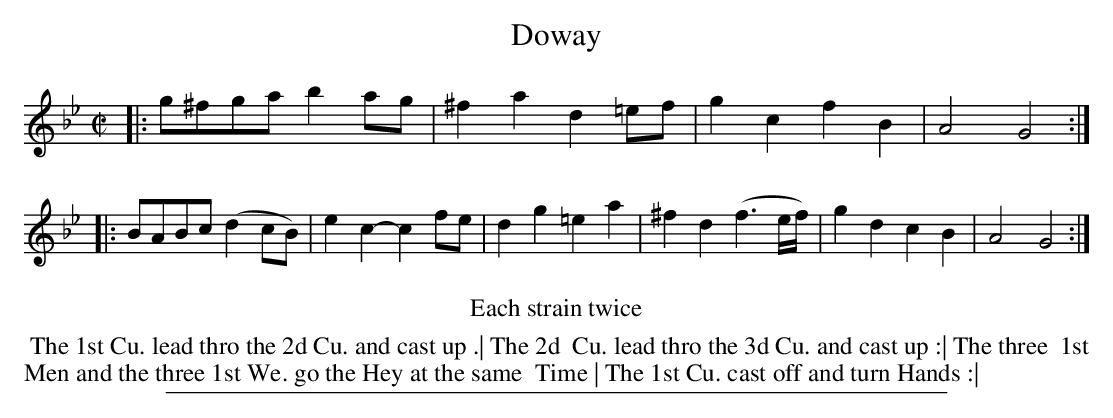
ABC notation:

X:1
T: Doway
M: C|
L: 1/8
K: Gm
|: g^fga b2ag | ^f2a2 d2=ef | g2c2 f2B2 | A4 G4 :|\
|: BABc (d2cB) | e2c2- c2fe | d2g2 =e2a2 | ^f2d2 (f3e/f/) | g2d2 c2B2 | A4 G4 :|
